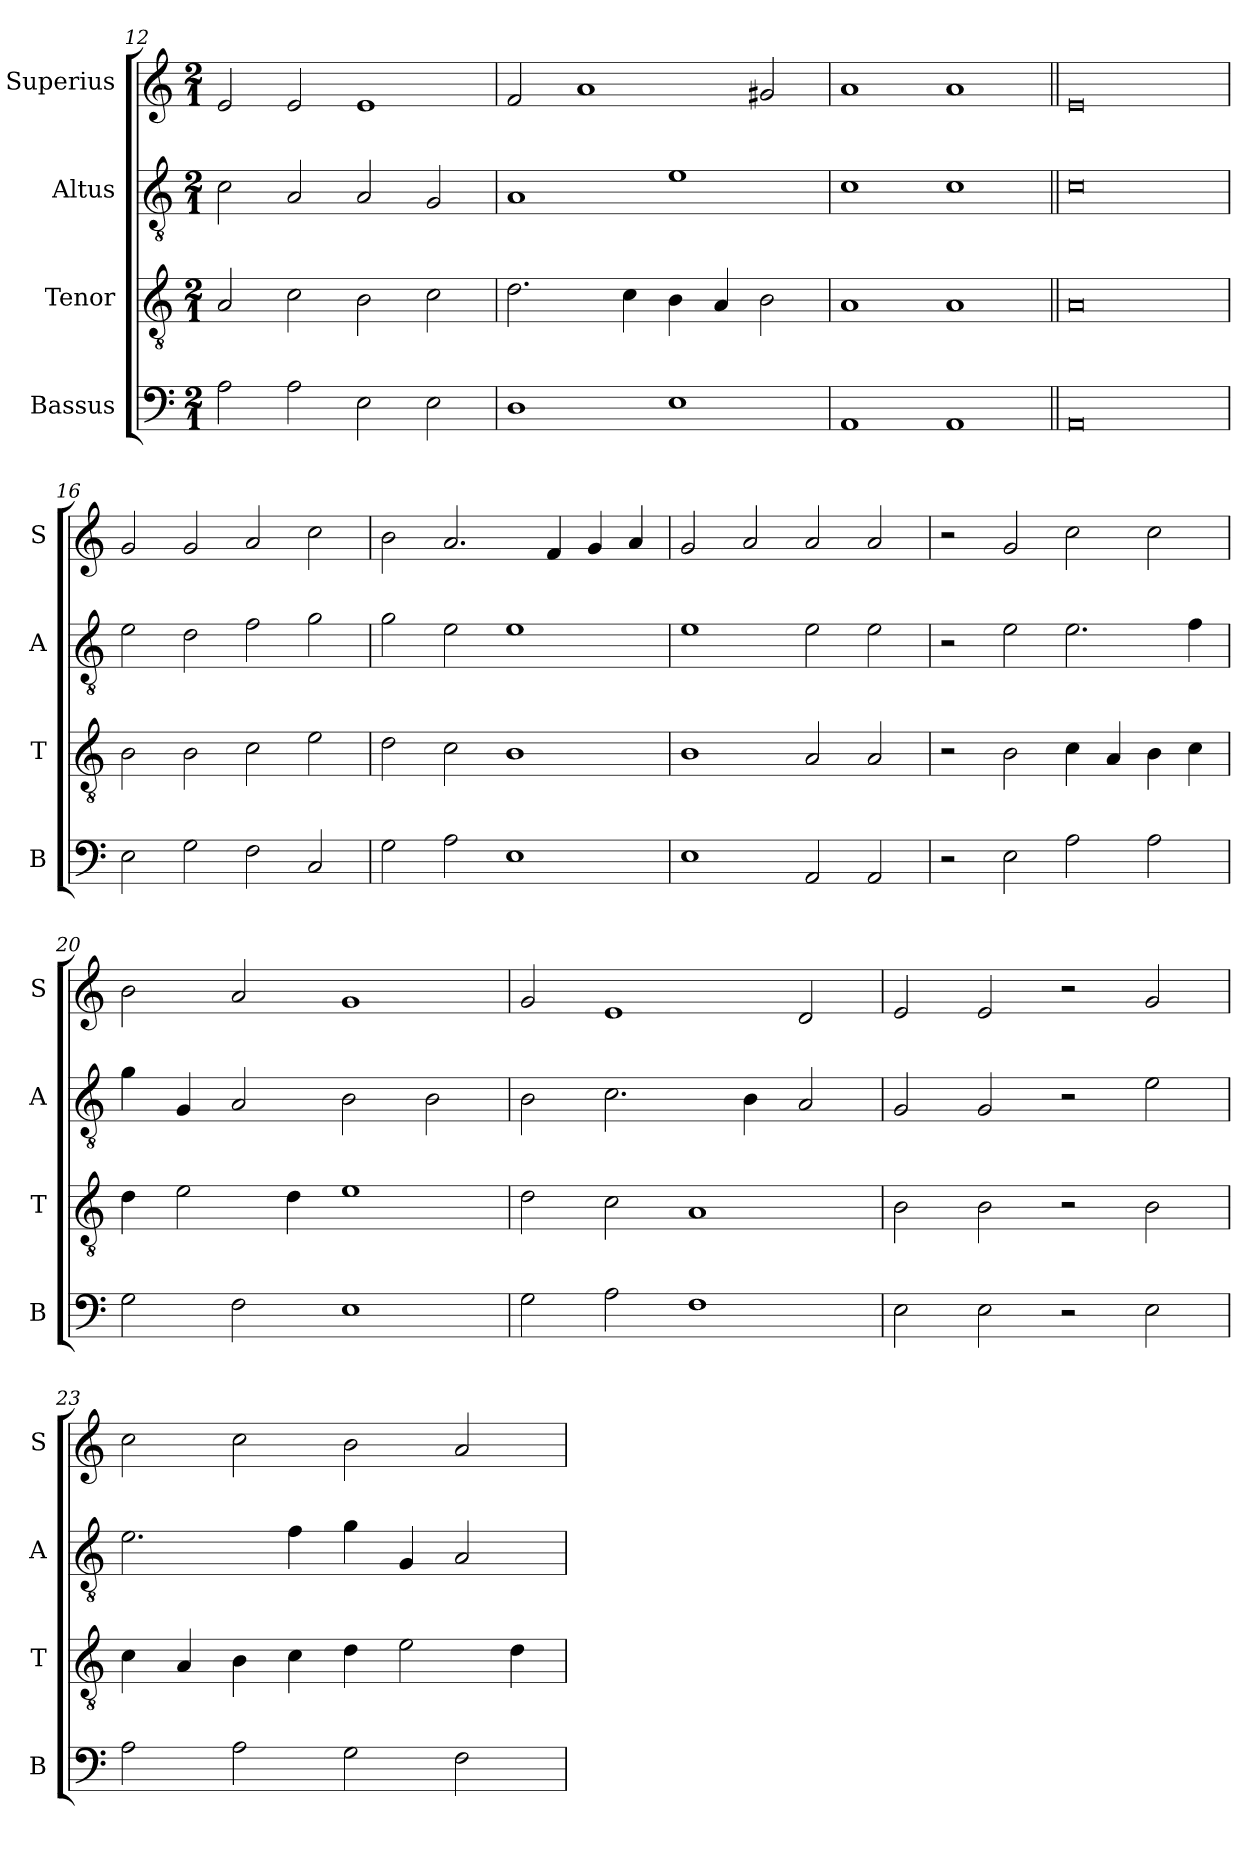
**kern	**kern	**kern	**kern
*part4	*part3	*part2	*part1
*staff4	*staff3	*staff2	*staff1
*I"Bassus	*I"Tenor	*I"Altus	*I"Superius
*I'B	*I'T	*I'A	*I'S
*clefF4	*clefGv2	*clefGv2	*clefG2
*k[]	*k[]	*k[]	*k[]
*C:	*C:	*C:	*C:
*M2/1	*M2/1	*M2/1	*M2/1
=12	=12	=12	=12
2A	2A	2c	2e
2A	2c	2A	2e
2E	2B	2A	1e
2E	2c	2G	.
=13	=13	=13	=13
1D	2.d	1A	2f
.	.	.	1a
.	4c	.	.
1E	4B	1e	.
.	4A	.	.
.	2B	.	2g#X
=14	=14	=14	=14
1AA	1A	1c	1a
1AA	1A	1c	1a
=15||	=15||	=15||	=15||
0AA	0A	0c	0e
=16	=16	=16	=16
2E	2B	2e	2g
2G	2B	2d	2g
2F	2c	2f	2a
2C	2e	2g	2cc
=17	=17	=17	=17
2G	2d	2g	2b
2A	2c	2e	2.a
1E	1B	1e	.
.	.	.	4f
.	.	.	4g
.	.	.	4a
=18	=18	=18	=18
1E	1B	1e	2g
.	.	.	2a
2AA	2A	2e	2a
2AA	2A	2e	2a
=19	=19	=19	=19
2r	2r	2r	2r
2E	2B	2e	2g
2A	4c	2.e	2cc
.	4A	.	.
2A	4B	.	2cc
.	4c	4f	.
=20	=20	=20	=20
2G	4d	4g	2b
.	2e	4G	.
2F	.	2A	2a
.	4d	.	.
1E	1e	2B	1g
.	.	2B	.
=21	=21	=21	=21
2G	2d	2B	2g
2A	2c	2.c	1e
1F	1A	.	.
.	.	4B	.
.	.	2A	2d
=22	=22	=22	=22
2E	2B	2G	2e
2E	2B	2G	2e
2r	2r	2r	2r
2E	2B	2e	2g
=23	=23	=23	=23
2A	4c	2.e	2cc
.	4A	.	.
2A	4B	.	2cc
.	4c	4f	.
2G	4d	4g	2b
.	2e	4G	.
2F	.	2A	2a
.	4d	.	.
=	=	=	=
*-	*-	*-	*-
